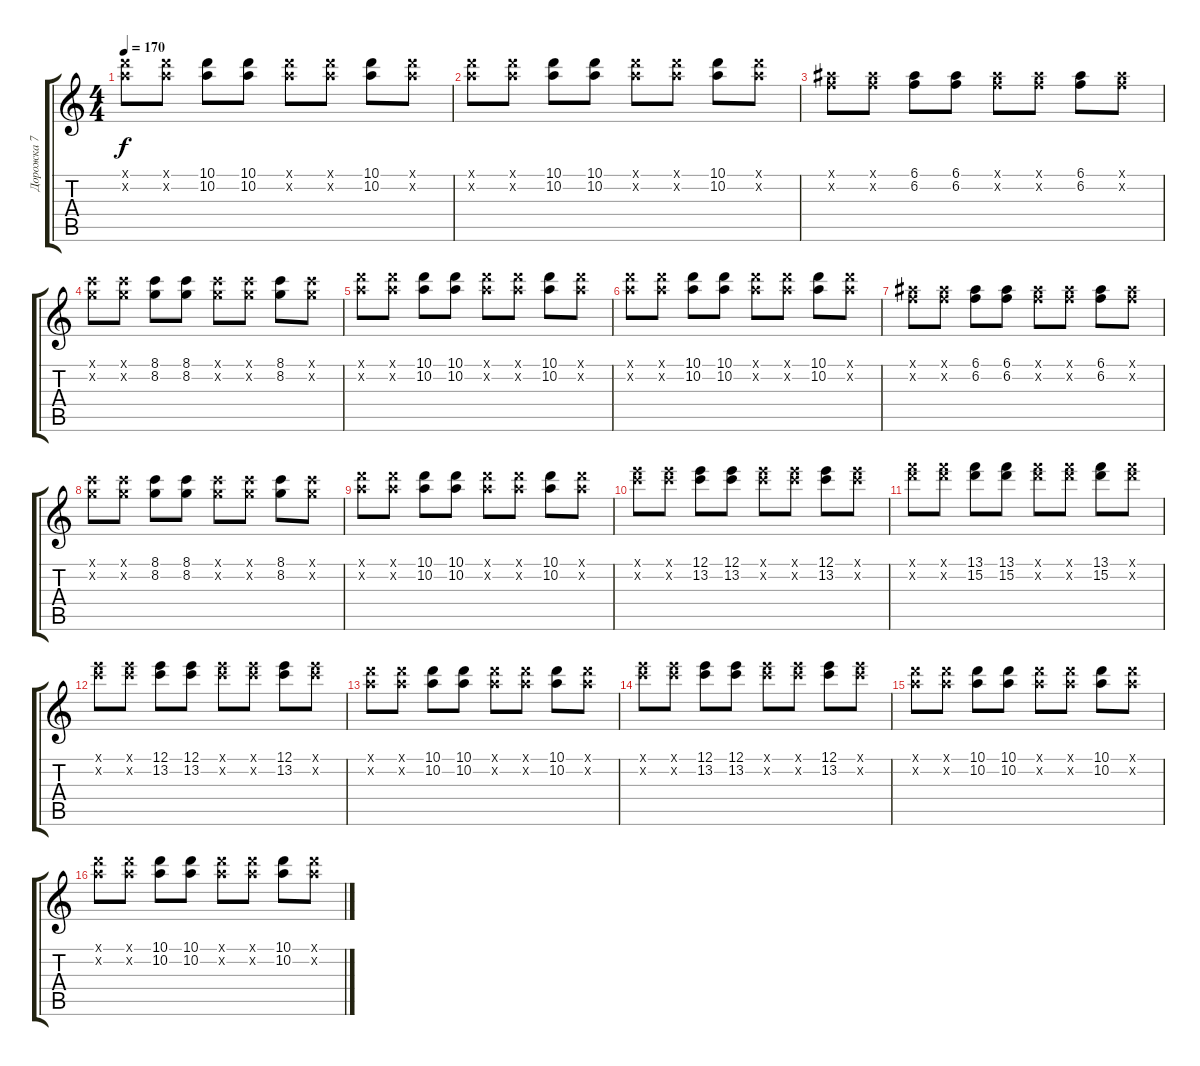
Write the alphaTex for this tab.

\track ("Дорожка 7" "Дорожка 7") {instrument distortionguitar}
\staff {score tabs}
\tuning (E4 B3 G3 D3 A2 E2) {hide}
\ts (4 4)
\tempo 170
\clef g2
\ks c
(10.1{x} 10.2{x}).8{dy f} (10.1{x} 10.2{x}).8 (10.1 10.2).8 (10.1 10.2).8 (10.1{x} 10.2{x}).8 (10.1{x} 10.2{x}).8 (10.1 10.2).8 (10.1{x} 10.2{x}).8 |
(10.1{x} 10.2{x}).8 (10.1{x} 10.2{x}).8 (10.1 10.2).8 (10.1 10.2).8 (10.1{x} 10.2{x}).8 (10.1{x} 10.2{x}).8 (10.1 10.2).8 (10.1{x} 10.2{x}).8 |
(6.1{x} 6.2{x}).8 (6.1{x} 6.2{x}).8 (6.1 6.2).8 (6.1 6.2).8 (6.1{x} 6.2{x}).8 (6.1{x} 6.2{x}).8 (6.1 6.2).8 (6.1{x} 6.2{x}).8 |
(8.1{x} 8.2{x}).8 (8.1{x} 8.2{x}).8 (8.1 8.2).8 (8.1 8.2).8 (8.1{x} 8.2{x}).8 (8.1{x} 8.2{x}).8 (8.1 8.2).8 (8.1{x} 8.2{x}).8 |
(10.1{x} 10.2{x}).8 (10.1{x} 10.2{x}).8 (10.1 10.2).8 (10.1 10.2).8 (10.1{x} 10.2{x}).8 (10.1{x} 10.2{x}).8 (10.1 10.2).8 (10.1{x} 10.2{x}).8 |
(10.1{x} 10.2{x}).8 (10.1{x} 10.2{x}).8 (10.1 10.2).8 (10.1 10.2).8 (10.1{x} 10.2{x}).8 (10.1{x} 10.2{x}).8 (10.1 10.2).8 (10.1{x} 10.2{x}).8 |
(6.1{x} 6.2{x}).8 (6.1{x} 6.2{x}).8 (6.1 6.2).8 (6.1 6.2).8 (6.1{x} 6.2{x}).8 (6.1{x} 6.2{x}).8 (6.1 6.2).8 (6.1{x} 6.2{x}).8 |
(8.1{x} 8.2{x}).8 (8.1{x} 8.2{x}).8 (8.1 8.2).8 (8.1 8.2).8 (8.1{x} 8.2{x}).8 (8.1{x} 8.2{x}).8 (8.1 8.2).8 (8.1{x} 8.2{x}).8 |
(10.1{x} 10.2{x}).8{instrument electricguitarclean} (10.1{x} 10.2{x}).8 (10.1 10.2).8 (10.1 10.2).8 (10.1{x} 10.2{x}).8 (10.1{x} 10.2{x}).8 (10.1 10.2).8 (10.1{x} 10.2{x}).8 |
(12.1{x} 13.2{x}).8 (12.1{x} 13.2{x}).8 (12.1 13.2).8 (12.1 13.2).8 (12.1{x} 13.2{x}).8 (12.1{x} 13.2{x}).8 (12.1 13.2).8 (12.1{x} 13.2{x}).8 |
(13.1{x} 15.2{x}).8 (13.1{x} 15.2{x}).8 (13.1 15.2).8 (13.1 15.2).8 (13.1{x} 15.2{x}).8 (13.1{x} 15.2{x}).8 (13.1 15.2).8 (13.1{x} 15.2{x}).8 |
(12.1{x} 13.2{x}).8 (12.1{x} 13.2{x}).8 (12.1 13.2).8 (12.1 13.2).8 (12.1{x} 13.2{x}).8 (12.1{x} 13.2{x}).8 (12.1 13.2).8 (12.1{x} 13.2{x}).8 |
(10.1{x} 10.2{x}).8 (10.1{x} 10.2{x}).8 (10.1 10.2).8 (10.1 10.2).8 (10.1{x} 10.2{x}).8 (10.1{x} 10.2{x}).8 (10.1 10.2).8 (10.1{x} 10.2{x}).8 |
(12.1{x} 13.2{x}).8 (12.1{x} 13.2{x}).8 (12.1 13.2).8 (12.1 13.2).8 (12.1{x} 13.2{x}).8 (12.1{x} 13.2{x}).8 (12.1 13.2).8 (12.1{x} 13.2{x}).8 |
(10.1{x} 10.2{x}).8 (10.1{x} 10.2{x}).8 (10.1 10.2).8 (10.1 10.2).8 (10.1{x} 10.2{x}).8 (10.1{x} 10.2{x}).8 (10.1 10.2).8 (10.1{x} 10.2{x}).8 |
(10.1{x} 10.2{x}).8 (10.1{x} 10.2{x}).8 (10.1 10.2).8 (10.1 10.2).8 (10.1{x} 10.2{x}).8 (10.1{x} 10.2{x}).8 (10.1 10.2).8 (10.1{x} 10.2{x}).8
